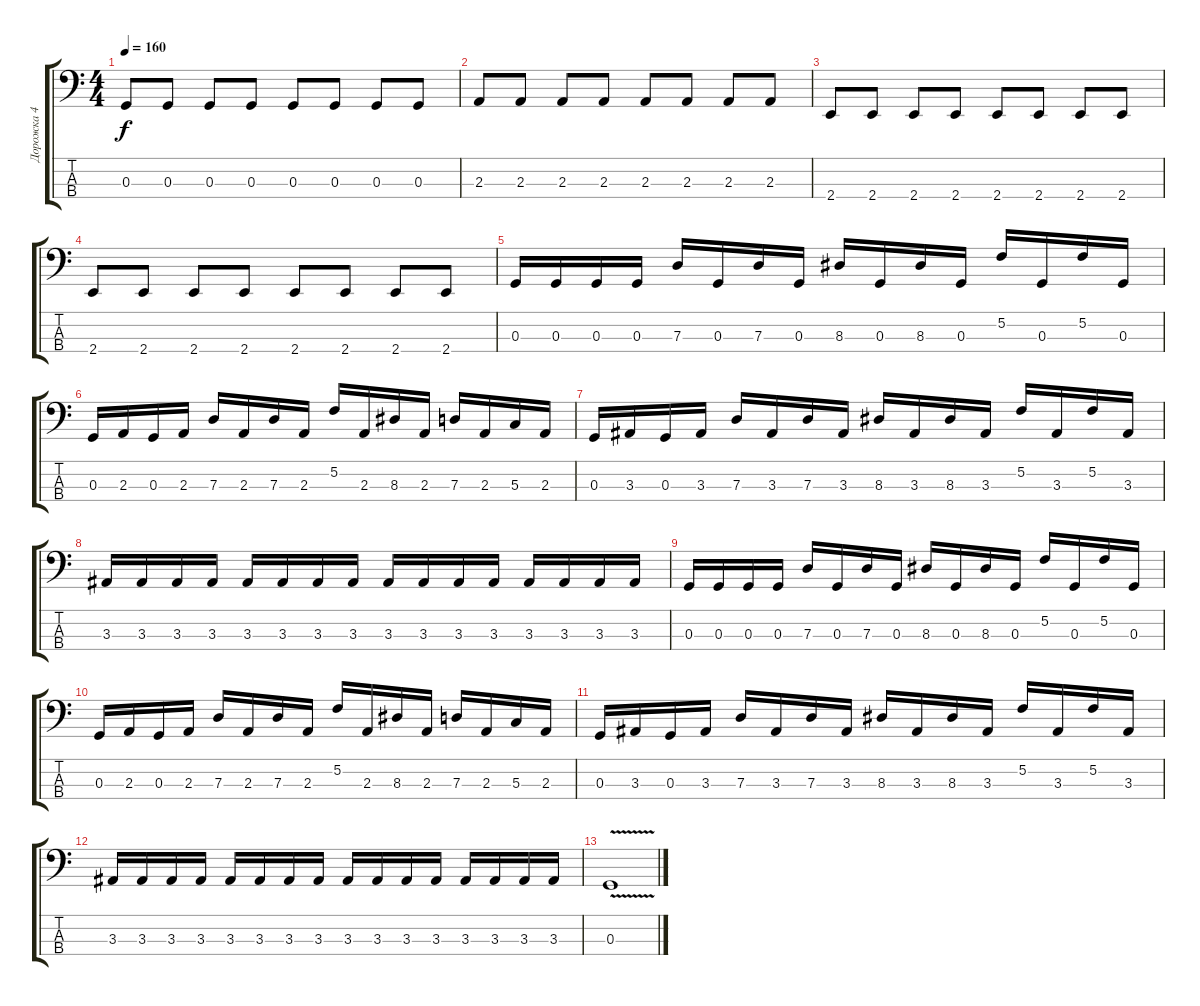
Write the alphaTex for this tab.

\track ("Дорожка 4" "Дорожка 4") {instrument electricbasspick}
\staff {score tabs}
\tuning (F2 C2 G1 D1) {hide}
\ts (4 4)
\tempo 160
\clef f4
\ks c
0.3.8{dy f} 0.3.8 0.3.8 0.3.8 0.3.8 0.3.8 0.3.8 0.3.8 |
2.3.8 2.3.8 2.3.8 2.3.8 2.3.8 2.3.8 2.3.8 2.3.8 |
2.4.8 2.4.8 2.4.8 2.4.8 2.4.8 2.4.8 2.4.8 2.4.8 |
2.4.8 2.4.8 2.4.8 2.4.8 2.4.8 2.4.8 2.4.8 2.4.8 |
0.3.16 0.3.16 0.3.16 0.3.16 7.3.16 0.3.16 7.3.16 0.3.16 8.3.16 0.3.16 8.3.16 0.3.16 5.2.16 0.3.16 5.2.16 0.3.16 |
0.3.16 2.3.16 0.3.16 2.3.16 7.3.16 2.3.16 7.3.16 2.3.16 5.2.16 2.3.16 8.3.16 2.3.16 7.3.16 2.3.16 5.3.16 2.3.16 |
0.3.16 3.3.16 0.3.16 3.3.16 7.3.16 3.3.16 7.3.16 3.3.16 8.3.16 3.3.16 8.3.16 3.3.16 5.2.16 3.3.16 5.2.16 3.3.16 |
3.3.16 3.3.16 3.3.16 3.3.16 3.3.16 3.3.16 3.3.16 3.3.16 3.3.16 3.3.16 3.3.16 3.3.16 3.3.16 3.3.16 3.3.16 3.3.16 |
0.3.16 0.3.16 0.3.16 0.3.16 7.3.16 0.3.16 7.3.16 0.3.16 8.3.16 0.3.16 8.3.16 0.3.16 5.2.16 0.3.16 5.2.16 0.3.16 |
0.3.16 2.3.16 0.3.16 2.3.16 7.3.16 2.3.16 7.3.16 2.3.16 5.2.16 2.3.16 8.3.16 2.3.16 7.3.16 2.3.16 5.3.16 2.3.16 |
0.3.16 3.3.16 0.3.16 3.3.16 7.3.16 3.3.16 7.3.16 3.3.16 8.3.16 3.3.16 8.3.16 3.3.16 5.2.16 3.3.16 5.2.16 3.3.16 |
3.3.16 3.3.16 3.3.16 3.3.16 3.3.16 3.3.16 3.3.16 3.3.16 3.3.16 3.3.16 3.3.16 3.3.16 3.3.16 3.3.16 3.3.16 3.3.16 |
0.3{v}.1
